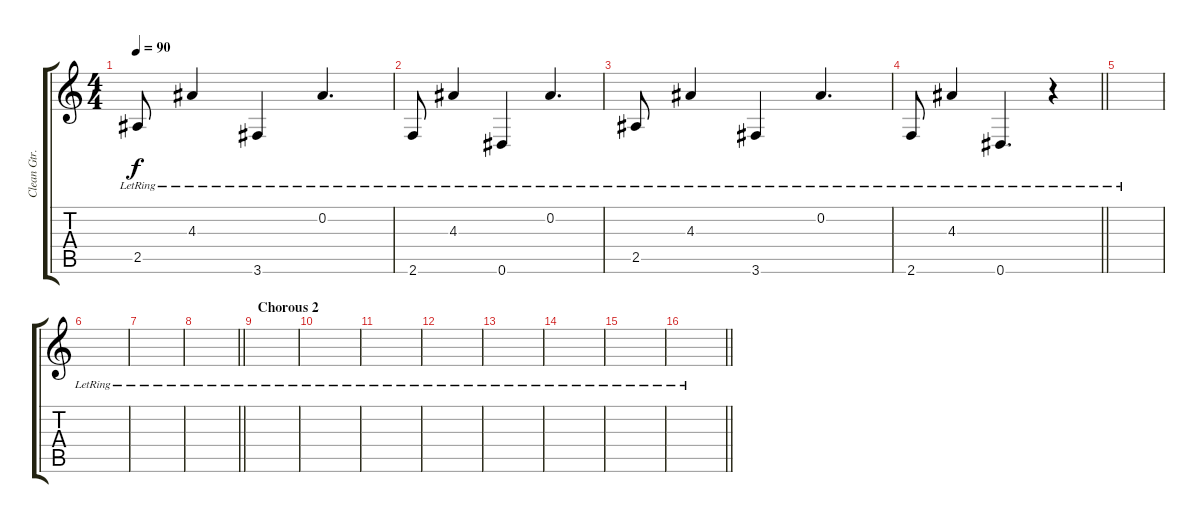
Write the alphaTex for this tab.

\track ("Clean Gtr." "Clean Gtr.") {instrument electricguitarclean}
\staff {score tabs}
\tuning (Eb4 Bb3 Gb3 Db3 Ab2 Eb2) {hide}
\ts (4 4)
\tempo 90
\clef g2
\ks c
2.5{lr}.8{dy f} 4.3{lr}.4 3.6{lr}.4 0.2{lr}.4{d} |
2.6{lr}.8 4.3{lr}.4 0.6{lr}.4 0.2{lr}.4{d} |
2.5{lr}.8 4.3{lr}.4 3.6{lr}.4 0.2{lr}.4{d} |
\barLineRight lightlight
2.6{lr}.8 4.3{lr}.4 0.6{lr}.4{d} r.4 |
\section ("" "")
|
|
|
\barLineRight lightlight
|
\section ("" "Chorous 2")
|
|
|
|
|
|
|
\barLineRight lightlight
